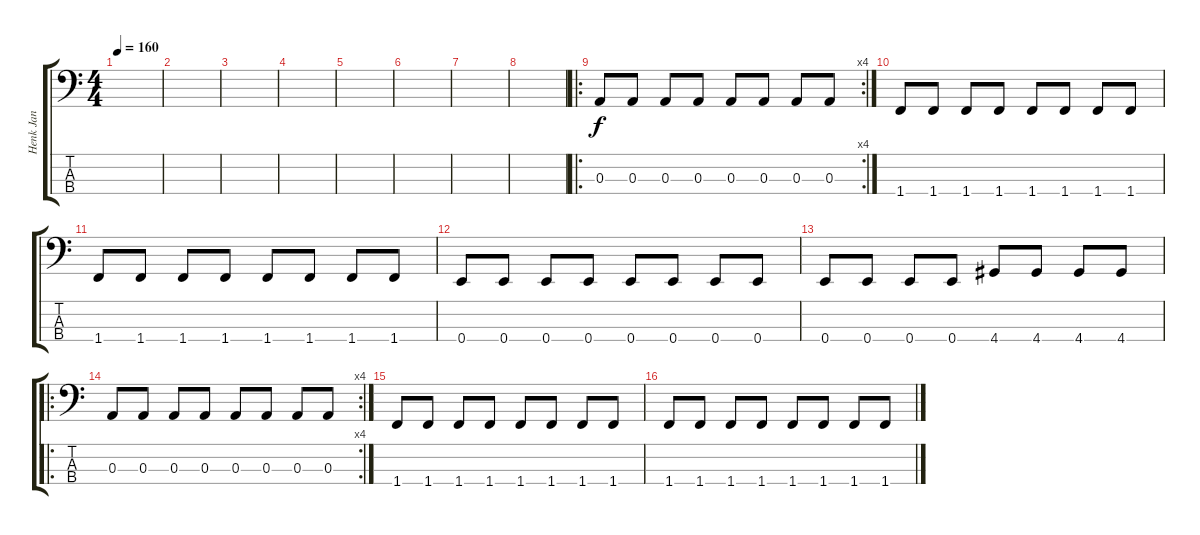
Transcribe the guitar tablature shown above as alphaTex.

\track ("Henk Jan" "Henk Jan") {instrument electricbassfinger}
\staff {score tabs}
\tuning (G2 D2 A1 E1) {hide}
\ts (4 4)
\tempo 160
\clef f4
\ks c
|
|
|
|
|
|
|
|
\ro
\rc 4
0.3.8 0.3.8 0.3.8 0.3.8 0.3.8 0.3.8 0.3.8 0.3.8 |
1.4.8 1.4.8 1.4.8 1.4.8 1.4.8 1.4.8 1.4.8 1.4.8 |
1.4.8 1.4.8 1.4.8 1.4.8 1.4.8 1.4.8 1.4.8 1.4.8 |
0.4.8 0.4.8 0.4.8 0.4.8 0.4.8 0.4.8 0.4.8 0.4.8 |
0.4.8 0.4.8 0.4.8 0.4.8 4.4.8 4.4.8 4.4.8 4.4.8 |
\ro
\rc 4
0.3.8 0.3.8 0.3.8 0.3.8 0.3.8 0.3.8 0.3.8 0.3.8 |
1.4.8 1.4.8 1.4.8 1.4.8 1.4.8 1.4.8 1.4.8 1.4.8 |
1.4.8 1.4.8 1.4.8 1.4.8 1.4.8 1.4.8 1.4.8 1.4.8
